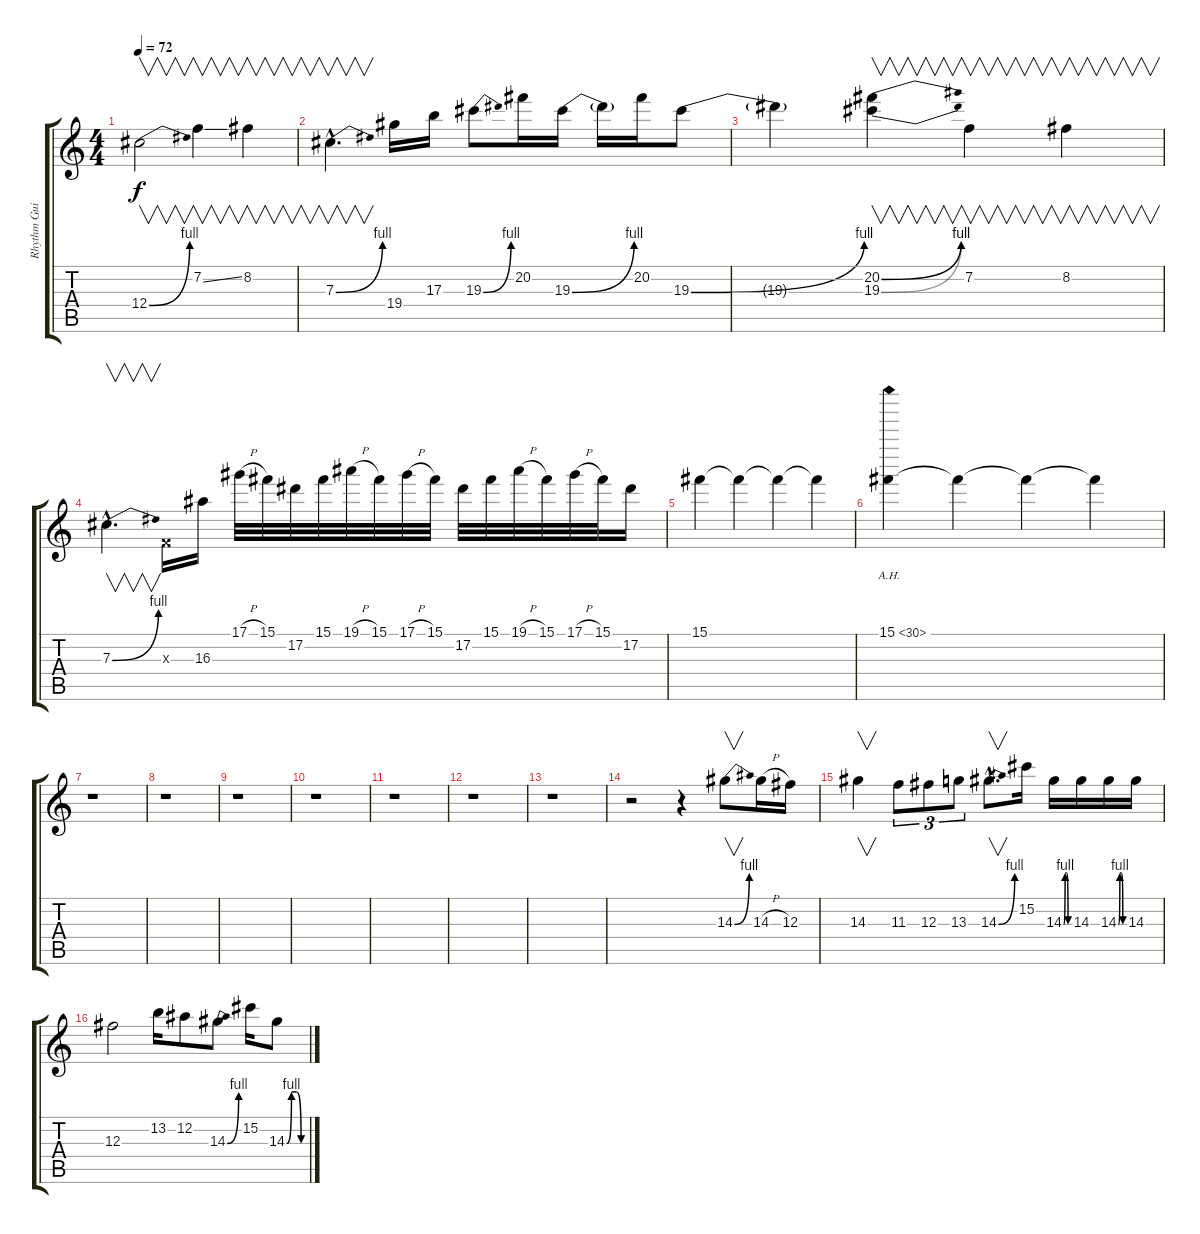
\track ("Rhythm Guitar" "Rhythm Gui") {instrument distortionguitar}
\staff {score tabs}
\tuning (Eb4 Bb3 Gb3 Db3 Ab2 Eb2) {hide}
\ts (4 4)
\tempo 72
\clef g2
\ks c
12.4{be (bend 0 0 60 4)}.2{v dy f} 7.2{ss}.4{v} 8.2.4{v} |
7.3{be (bend 0 0 60 4) hac}.4{v d} 19.4.16 17.3.16 19.3{be (bend 0 0 60 4)}.8 20.2.16 19.3{be (bend 0 0 60 4)}.16 19.3{t}.16 20.2.16 19.3{be (bend 0 0 60 4)}.8 |
19.3{t}.4 (20.2{be (bend 0 0 60 4)} 19.3{be (bend 0 0 60 4)}).4{v} 7.2.4{v} 8.2.4{v} |
7.3{be (bend 0 0 60 4) hac}.4{v d} -1.3{x}.16 16.3.16 17.1{h}.32 15.1.32 17.2.32 15.1.32 19.1{h}.32 15.1.32 17.1{h}.32 15.1.32 17.2.32 15.1.32 19.1{h}.32 15.1.32 17.1{h}.32 15.1.32 17.2.16 |
15.1.4{volume 3} 15.1{t}.4 15.1{t}.4 15.1{t}.4 |
15.1{ah 15}.4{volume 4} 15.1{t}.4 15.1{t}.4 15.1{t}.4 |
r.1 |
r.1 |
r.1 |
r.1 |
r.1 |
r.1 |
r.1 |
r.2{volume 9} r.4 14.3{be (bend 0 0 60 4)}.8{v} 14.3{h}.16 12.3.16 |
14.3.4{v} 11.3.8{tu (3 2)} 12.3.8{tu (3 2)} 13.3.8{tu (3 2)} 14.3{be (bend 0 0 60 4) hac}.8{v d} 15.2.16 14.3{be (custom 0 0 15 4 30 4 45 0 60 0)}.16 14.3.16 14.3{be (custom 0 0 15 4 30 4 45 0 60 0)}.16 14.3.16 |
12.3.2 13.2.16 12.2.8 14.3{be (bend 0 0 60 4)}.8 15.2.16 14.3{be (custom 0 0 15 4 30 4 45 0 60 0)}.8
